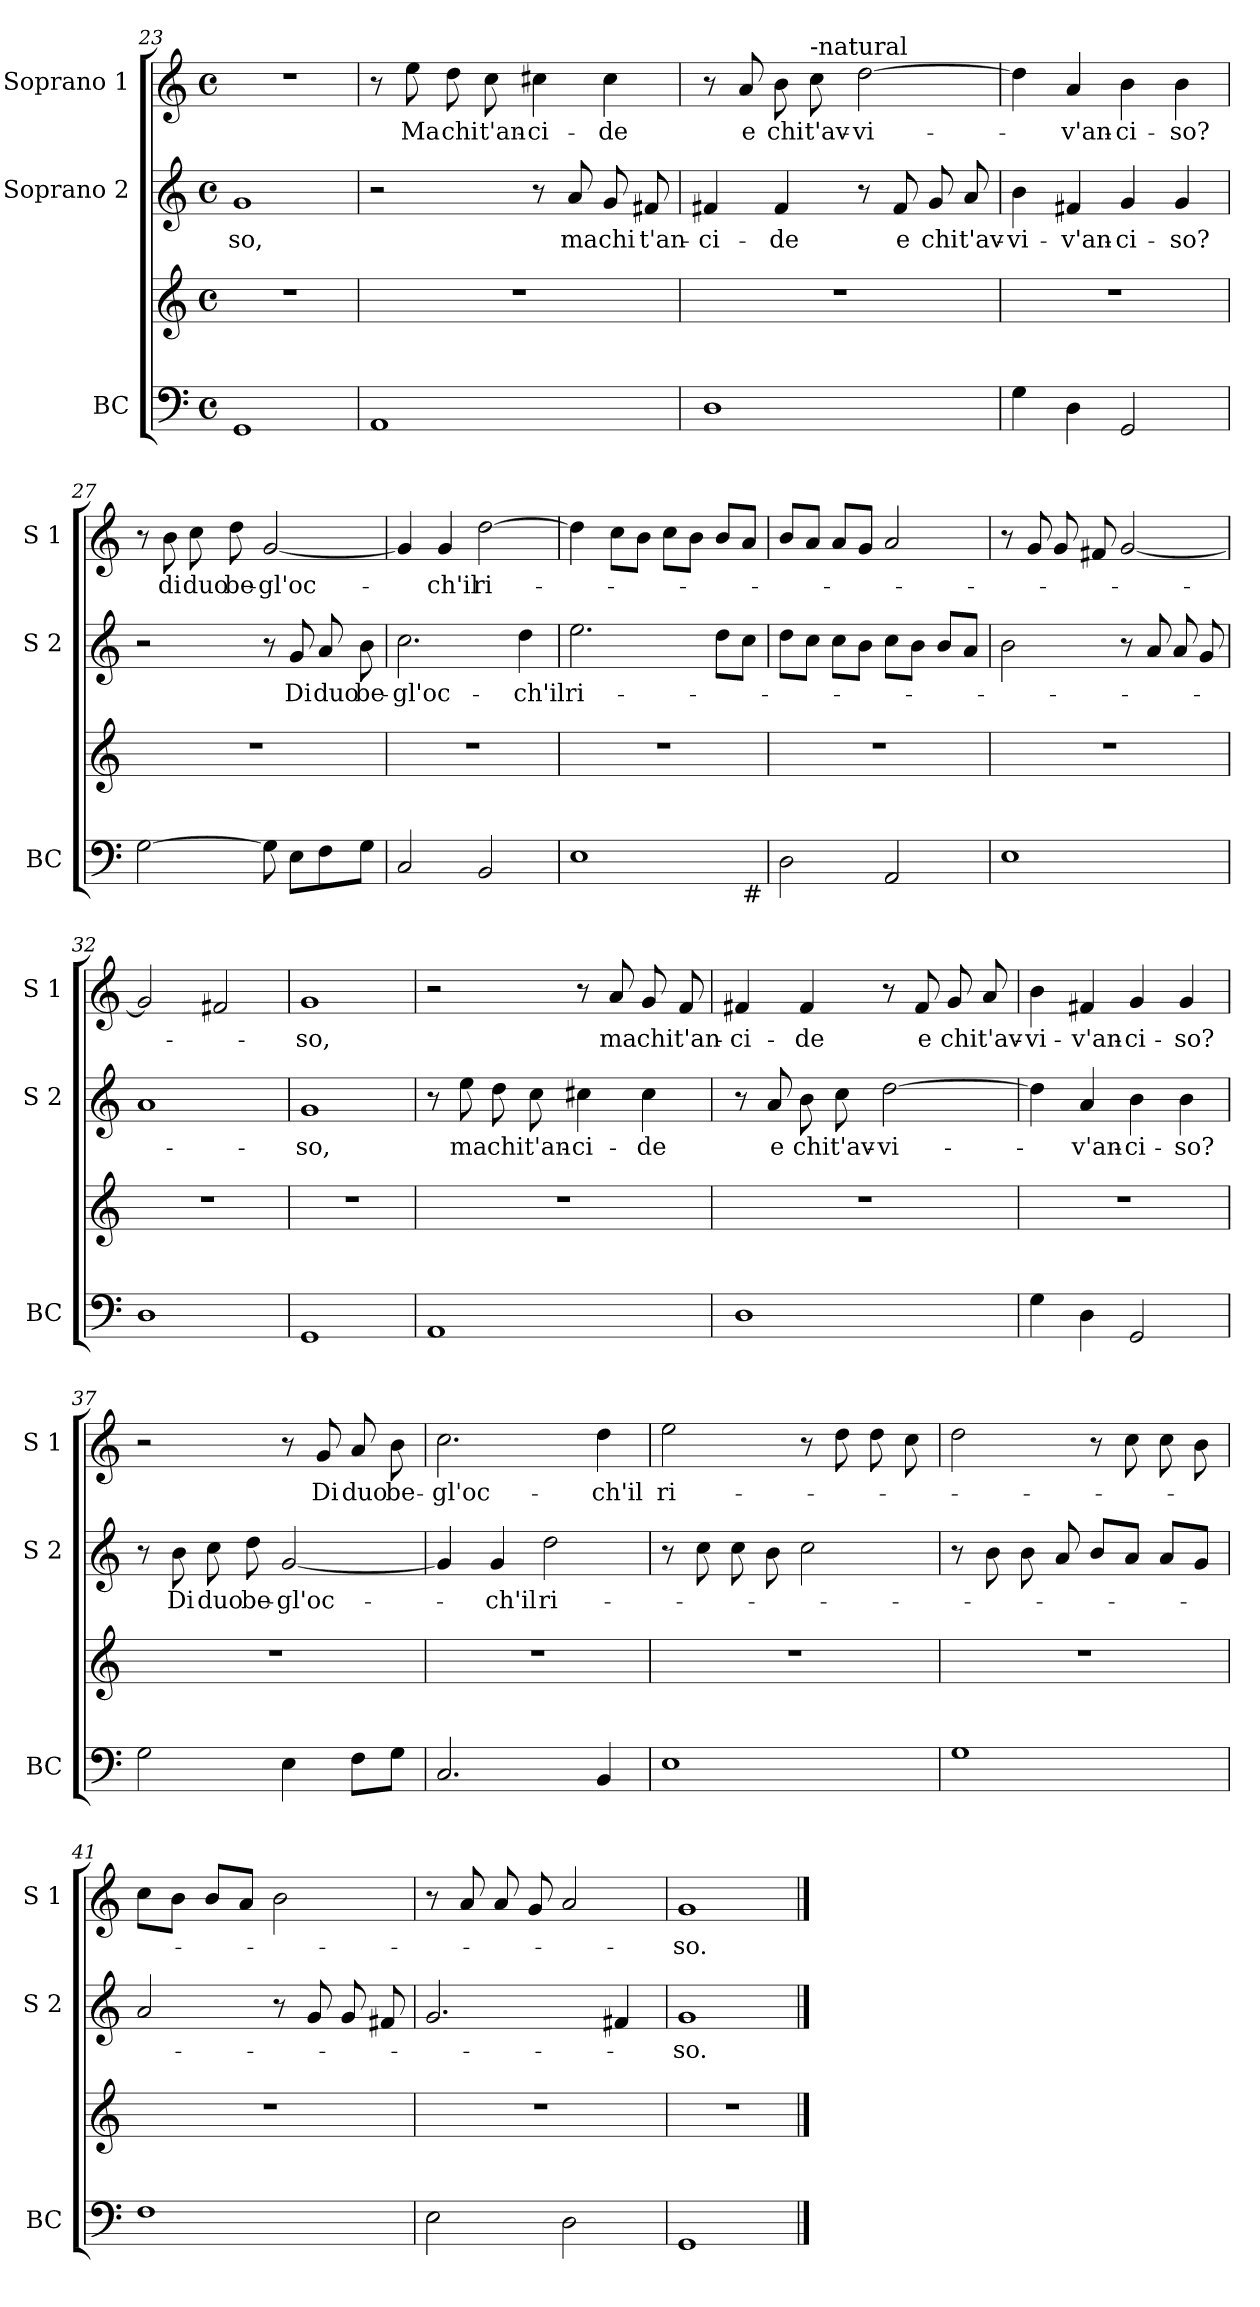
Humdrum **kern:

**kern	**kern	**kern	**text	**kern	**text
*part3	*part3	*part2	*part2	*part1	*part1
*staff4	*staff3	*staff2	*staff2	*staff1	*staff1
*I"BC	*	*I"Soprano 2	*	*I"Soprano 1	*
*I'BC	*	*I'S 2	*	*I'S 1	*
*clefF4	*clefG2	*clefG2	*	*clefG2	*
*k[]	*k[]	*k[]	*	*k[]	*
*C:	*C:	*C:	*	*C:	*
*M4/4	*M4/4	*M4/4	*	*M4/4	*
*met(c)	*met(c)	*met(c)	*	*met(c)	*
=23	=23	=23	=23	=23	=23
!	!	!	!LO:LY:b	!	!
1GG	1r	1g	-so,	1r	.
=24	=24	=24	=24	=24	=24
1AA	1r	2r	.	8r	.
!	!	!	!	!	!LO:LY:b
.	.	.	.	8ee\	Ma
!	!	!	!	!	!LO:LY:b
.	.	.	.	8dd\	chi
!	!	!	!	!	!LO:LY:b
.	.	.	.	8cc\	t'an-
!	!	!	!	!	!LO:LY:b
.	.	8r	.	4cc#X\	-ci-
!	!	!	!LO:LY:b	!	!
.	.	8a/	ma	.	.
!	!	!	!LO:LY:b	!	!LO:LY:b
.	.	8g/	chi	4cc#\	-de
!	!	!	!LO:LY:b	!	!
.	.	8f#X/	t'an-	.	.
!!LO:LB:g=z
=25	=25	=25	=25	=25	=25
!	!	!	!LO:LY:b	!	!
1D	1r	4f#X/	-ci-	8r	.
!	!	!	!	!	!LO:LY:b
.	.	.	.	8a/	e
!	!	!	!LO:LY:b	!	!LO:LY:b
.	.	4f#/	-de	8b\	chi
!	!	!	!	!LO:TX:a:t=-natural	!
!	!	!	!	!	!LO:LY:b
.	.	.	.	8cc\	t'av-
!	!	!	!	!	!LO:LY:b
.	.	8r	.	[2dd\	-vi-
!	!	!	!LO:LY:b	!	!
.	.	8f#/	e	.	.
!	!	!	!LO:LY:b	!	!
.	.	8g/	chi	.	.
!	!	!	!LO:LY:b	!	!
.	.	8a/	t'av-	.	.
=26	=26	=26	=26	=26	=26
!	!	!	!LO:LY:b	!	!
4G\	1r	4b\	-vi-	4dd\]	.
!	!	!	!LO:LY:b	!	!LO:LY:b
4D\	.	4f#X/	-v'an-	4a/	-v'an-
!	!	!	!LO:LY:b	!	!LO:LY:b
2GG/	.	4g/	-ci-	4b\	-ci-
!	!	!	!LO:LY:b	!	!LO:LY:b
.	.	4g/	-so?	4b\	-so?
=27	=27	=27	=27	=27	=27
[2G\	1r	2r	.	8r	.
!	!	!	!	!	!LO:LY:b
.	.	.	.	8b\	di
!	!	!	!	!	!LO:LY:b
.	.	.	.	8cc\	duo
!	!	!	!	!	!LO:LY:b
.	.	.	.	8dd\	be-
!	!	!	!	!	!LO:LY:b
8G\]	.	8r	.	[2g/	-gl'oc-
!	!	!	!LO:LY:b	!	!
8E\L	.	8g/	Di	.	.
!	!	!	!LO:LY:b	!	!
8F\	.	8a/	duo	.	.
!	!	!	!LO:LY:b	!	!
8G\J	.	8b\	be-	.	.
=28	=28	=28	=28	=28	=28
!	!	!	!LO:LY:b	!	!
2C/	1r	2.cc\	-gl'oc-	4g/]	.
!	!	!	!	!	!LO:LY:b
.	.	.	.	4g/	-ch'il
!	!	!	!	!	!LO:LY:b
2BB/	.	.	.	[2dd\	ri-
!	!	!	!LO:LY:b	!	!
.	.	4dd\	-ch'il	.	.
=29	=29	=29	=29	=29	=29
!	!	!	!LO:LY:b	!	!
*^	*	*	*	*	*
1E	2..ryy	1r	2.ee\	ri-	4dd\]	.
.	.	.	.	.	8cc\L	.
.	.	.	.	.	8b\J	.
.	.	.	.	.	8cc\L	.
.	.	.	.	.	8b\J	.
.	.	.	8dd\L	.	8b/L	.
!	!LO:TX:b:t=#	!	!	!	!	!
.	8ryy	.	8cc\J	.	8a/J	.
*v	*v	*	*	*	*	*
!!LO:LB:g=z
=30	=30	=30	=30	=30	=30
2D\	1r	8dd\L	.	8b/L	.
.	.	8cc\J	.	8a/J	.
.	.	8cc\L	.	8a/L	.
.	.	8b\J	.	8g/J	.
2AA/	.	8cc\L	.	2a/	.
.	.	8b\J	.	.	.
.	.	8b/L	.	.	.
.	.	8a/J	.	.	.
=31	=31	=31	=31	=31	=31
1E	1r	2b\	.	8r	.
.	.	.	.	8g/	.
.	.	.	.	8g/	.
.	.	.	.	8f#X/	.
.	.	8r	.	[2g/	.
.	.	8a/	.	.	.
.	.	8a/	.	.	.
.	.	8g/	.	.	.
=32	=32	=32	=32	=32	=32
1D	1r	1a	.	2g/]	.
.	.	.	.	2f#X/	.
=33	=33	=33	=33	=33	=33
!	!	!	!LO:LY:b	!	!LO:LY:b
1GG	1r	1g	-so,	1g	-so,
=34	=34	=34	=34	=34	=34
1AA	1r	8r	.	2r	.
!	!	!	!LO:LY:b	!	!
.	.	8ee\	ma	.	.
!	!	!	!LO:LY:b	!	!
.	.	8dd\	chi	.	.
!	!	!	!LO:LY:b	!	!
.	.	8cc\	t'an-	.	.
!	!	!	!LO:LY:b	!	!
.	.	4cc#X\	-ci-	8r	.
!	!	!	!	!	!LO:LY:b
.	.	.	.	8a/	ma
!	!	!	!LO:LY:b	!	!LO:LY:b
.	.	4cc#\	-de	8g/	chi
!	!	!	!	!	!LO:LY:b
.	.	.	.	8f/	t'an-
!!LO:PB:g=z
=35	=35	=35	=35	=35	=35
!	!	!	!	!	!LO:LY:b
1D	1r	8r	.	4f#X/	-ci-
!	!	!	!LO:LY:b	!	!
.	.	8a/	e	.	.
!	!	!	!LO:LY:b	!	!LO:LY:b
.	.	8b\	chi	4f#/	-de
!	!	!	!LO:LY:b	!	!
.	.	8cc\	t'av-	.	.
!	!	!	!LO:LY:b	!	!
.	.	[2dd\	-vi-	8r	.
!	!	!	!	!	!LO:LY:b
.	.	.	.	8f#/	e
!	!	!	!	!	!LO:LY:b
.	.	.	.	8g/	chi
!	!	!	!	!	!LO:LY:b
.	.	.	.	8a/	t'av-
=36	=36	=36	=36	=36	=36
!	!	!	!	!	!LO:LY:b
4G\	1r	4dd\]	.	4b\	-vi-
!	!	!	!LO:LY:b	!	!LO:LY:b
4D\	.	4a/	-v'an-	4f#X/	-v'an-
!	!	!	!LO:LY:b	!	!LO:LY:b
2GG/	.	4b\	-ci-	4g/	-ci-
!	!	!	!LO:LY:b	!	!LO:LY:b
.	.	4b\	-so?	4g/	-so?
=37	=37	=37	=37	=37	=37
2G\	1r	8r	.	2r	.
!	!	!	!LO:LY:b	!	!
.	.	8b\	Di	.	.
!	!	!	!LO:LY:b	!	!
.	.	8cc\	duo	.	.
!	!	!	!LO:LY:b	!	!
.	.	8dd\	be-	.	.
!	!	!	!LO:LY:b	!	!
4E\	.	[2g/	-gl'oc-	8r	.
!	!	!	!	!	!LO:LY:b
.	.	.	.	8g/	Di
!	!	!	!	!	!LO:LY:b
8F\L	.	.	.	8a/	duo
!	!	!	!	!	!LO:LY:b
8G\J	.	.	.	8b\	be-
=38	=38	=38	=38	=38	=38
!	!	!	!	!	!LO:LY:b
2.C/	1r	4g/]	.	2.cc\	-gl'oc-
!	!	!	!LO:LY:b	!	!
.	.	4g/	-ch'il	.	.
!	!	!	!LO:LY:b	!	!
.	.	2dd\	ri-	.	.
!	!	!	!	!	!LO:LY:b
4BB/	.	.	.	4dd\	-ch'il
!!LO:LB:g=z
=39	=39	=39	=39	=39	=39
!	!	!	!	!	!LO:LY:b
1E	1r	8r	.	2ee\	ri-
.	.	8cc\	.	.	.
.	.	8cc\	.	.	.
.	.	8b\	.	.	.
.	.	2cc\	.	8r	.
.	.	.	.	8dd\	.
.	.	.	.	8dd\	.
.	.	.	.	8cc\	.
=40	=40	=40	=40	=40	=40
1G	1r	8r	.	2dd\	.
.	.	8b\	.	.	.
.	.	8b\	.	.	.
.	.	8a/	.	.	.
.	.	8b/L	.	8r	.
.	.	8a/J	.	8cc\	.
.	.	8a/L	.	8cc\	.
.	.	8g/J	.	8b\	.
=41	=41	=41	=41	=41	=41
1F	1r	2a/	.	8cc\L	.
.	.	.	.	8b\J	.
.	.	.	.	8b/L	.
.	.	.	.	8a/J	.
.	.	8r	.	2b\	.
.	.	8g/	.	.	.
.	.	8g/	.	.	.
.	.	8f#X/	.	.	.
=42	=42	=42	=42	=42	=42
2E\	1r	2.g/	.	8r	.
.	.	.	.	8a/	.
.	.	.	.	8a/	.
.	.	.	.	8g/	.
2D\	.	.	.	2a/	.
.	.	4f#X/	.	.	.
=43	=43	=43	=43	=43	=43
!	!	!	!LO:LY:b	!	!LO:LY:b
1GG	1r	1g	-so.	1g	-so.
==	==	==	==	==	==
*-	*-	*-	*-	*-	*-
